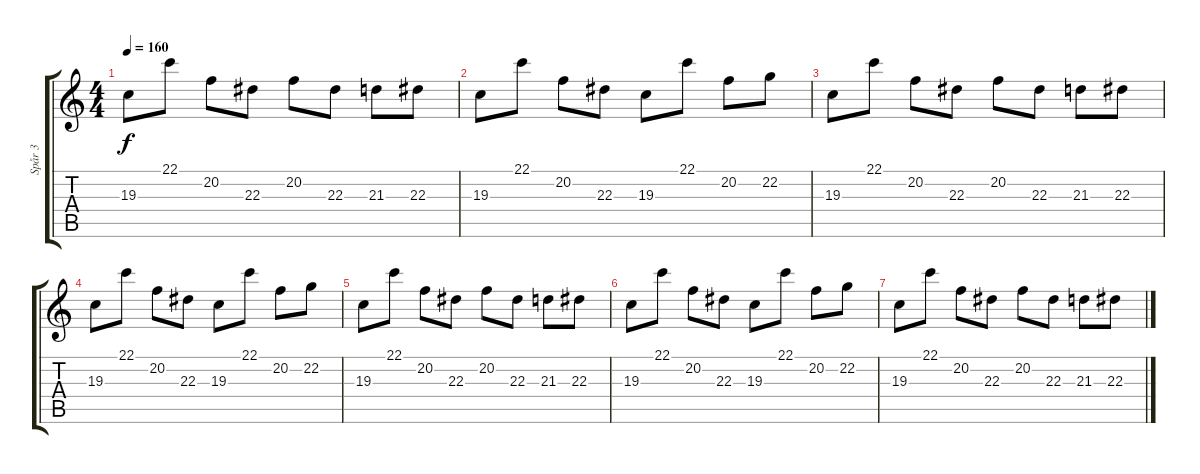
\track ("Spår 3" "Spår 3") {instrument lead2sawtooth}
\staff {score tabs}
\tuning (D4 A3 F3 C3 G2 C2) {hide}
\ts (4 4)
\tempo 160
\clef g2
\ks c
19.3.8{dy f} 22.1.8 20.2.8 22.3.8 20.2.8 22.3.8 21.3.8 22.3.8 |
19.3.8 22.1.8 20.2.8 22.3.8 19.3.8 22.1.8 20.2.8 22.2.8 |
19.3.8 22.1.8 20.2.8 22.3.8 20.2.8 22.3.8 21.3.8 22.3.8 |
19.3.8 22.1.8 20.2.8 22.3.8 19.3.8 22.1.8 20.2.8 22.2.8 |
19.3.8 22.1.8 20.2.8 22.3.8 20.2.8 22.3.8 21.3.8 22.3.8 |
19.3.8 22.1.8 20.2.8 22.3.8 19.3.8 22.1.8 20.2.8 22.2.8 |
19.3.8 22.1.8 20.2.8 22.3.8 20.2.8 22.3.8 21.3.8 22.3.8
